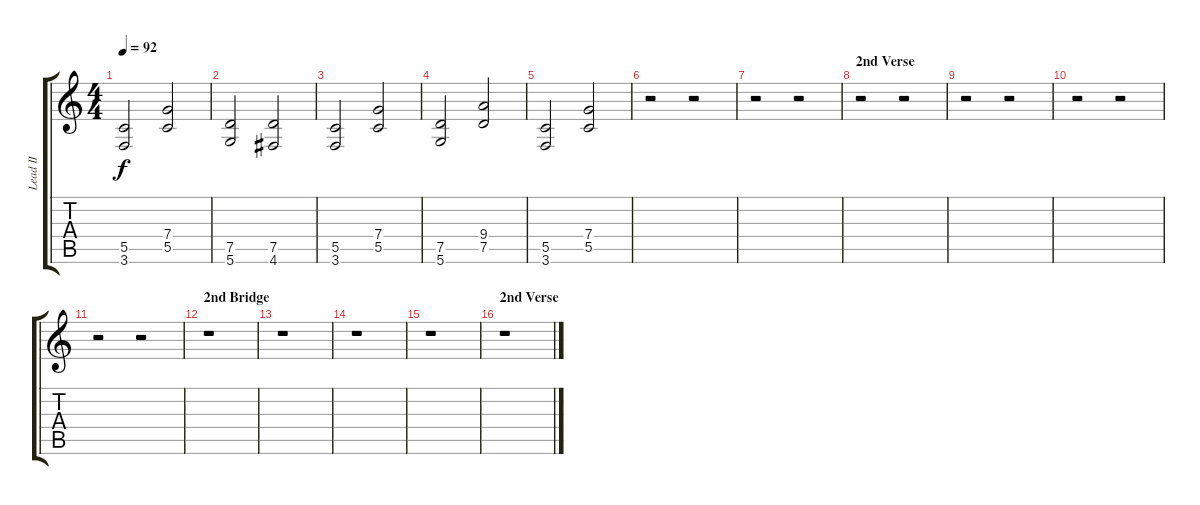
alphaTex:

\track ("Lead II" "Lead II") {instrument distortionguitar}
\staff {score tabs}
\tuning (D4 A3 F3 C3 G2 D2) {hide}
\ts (4 4)
\tempo 92
\clef g2
\ks c
(5.5 3.6).2{dy f} (7.4 5.5).2 |
(7.5 5.6).2 (7.5 4.6).2 |
(5.5 3.6).2 (7.4 5.5).2 |
(7.5 5.6).2 (9.4 7.5).2 |
(5.5 3.6).2 (7.4 5.5).2 |
r.2 r.2 |
r.2 r.2 |
\section ("" "2nd Verse")
r.2 r.2 |
r.2 r.2 |
r.2 r.2 |
r.2 r.2 |
\section ("" "2nd Bridge")
r.1 |
r.1 |
r.1 |
r.1 |
\section ("" "2nd Verse")
r.1
